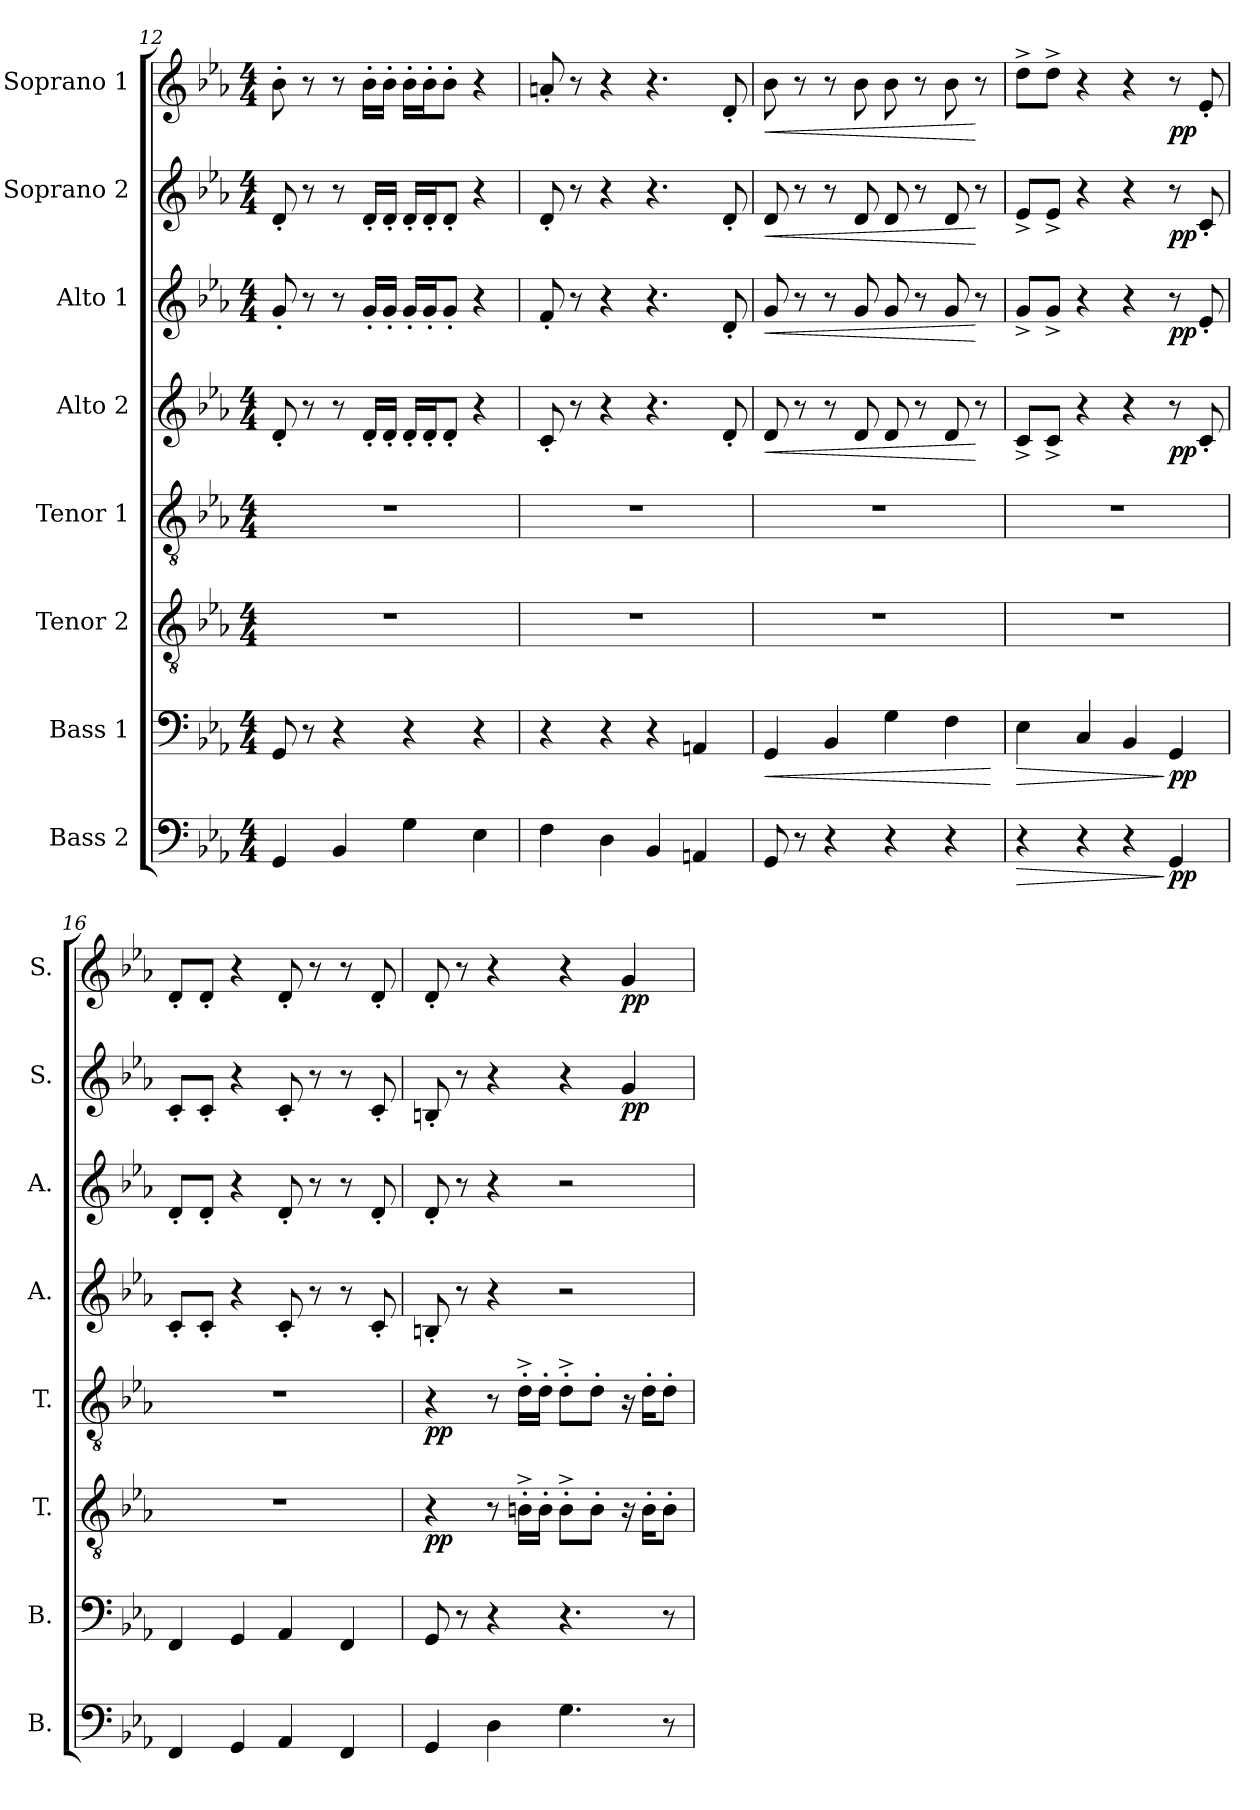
**kern	**dynam	**kern	**dynam	**kern	**dynam	**kern	**dynam	**kern	**dynam	**kern	**dynam	**kern	**dynam	**kern	**dynam
*part8	*part8	*part7	*part7	*part6	*part6	*part5	*part5	*part4	*part4	*part3	*part3	*part2	*part2	*part1	*part1
*staff8	*staff8	*staff7	*staff7	*staff6	*staff6	*staff5	*staff5	*staff4	*staff4	*staff3	*staff3	*staff2	*staff2	*staff1	*staff1
*I"Bass 2	*	*I"Bass 1	*	*I"Tenor 2	*	*I"Tenor 1	*	*I"Alto 2	*	*I"Alto 1	*	*I"Soprano 2	*	*I"Soprano 1	*
*I'B.	*	*I'B.	*	*I'T.	*	*I'T.	*	*I'A.	*	*I'A.	*	*I'S.	*	*I'S.	*
*clefF4	*	*clefF4	*	*clefGv2	*	*clefGv2	*	*clefG2	*	*clefG2	*	*clefG2	*	*clefG2	*
*k[b-e-a-]	*	*k[b-e-a-]	*	*k[b-e-a-]	*	*k[b-e-a-]	*	*k[b-e-a-]	*	*k[b-e-a-]	*	*k[b-e-a-]	*	*k[b-e-a-]	*
*M4/4	*	*M4/4	*	*M4/4	*	*M4/4	*	*M4/4	*	*M4/4	*	*M4/4	*	*M4/4	*
=12	=12	=12	=12	=12	=12	=12	=12	=12	=12	=12	=12	=12	=12	=12	=12
4GG/	.	8GG/	.	1r	.	1r	.	8d'/	.	8g'/	.	8d'/	.	8b-'\	.
.	.	8r	.	.	.	.	.	8r	.	8r	.	8r	.	8r	.
4BB-/	.	4r	.	.	.	.	.	8r	.	8r	.	8r	.	8r	.
.	.	.	.	.	.	.	.	16d'/LL	.	16g'/LL	.	16d'/LL	.	16b-'\LL	.
.	.	.	.	.	.	.	.	16d'/JJ	.	16g'/JJ	.	16d'/JJ	.	16b-'\JJ	.
4G\	.	4r	.	.	.	.	.	16d'/LL	.	16g'/LL	.	16d'/LL	.	16b-'\LL	.
.	.	.	.	.	.	.	.	16d'/J	.	16g'/J	.	16d'/J	.	16b-'\J	.
.	.	.	.	.	.	.	.	8d'/J	.	8g'/J	.	8d'/J	.	8b-'\J	.
4E-\	.	4r	.	.	.	.	.	4r	.	4r	.	4r	.	4r	.
=13	=13	=13	=13	=13	=13	=13	=13	=13	=13	=13	=13	=13	=13	=13	=13
4F\	.	4r	.	1r	.	1r	.	8c'/	.	8f'/	.	8d'/	.	8an'/	.
.	.	.	.	.	.	.	.	8r	.	8r	.	8r	.	8r	.
4D\	.	4r	.	.	.	.	.	4r	.	4r	.	4r	.	4r	.
4BB-/	.	4r	.	.	.	.	.	4.r	.	4.r	.	4.r	.	4.r	.
4AAn/	.	4AAn/	.	.	.	.	.	.	.	.	.	.	.	.	.
.	.	.	.	.	.	.	.	8d'/	.	8d'/	.	8d'/	.	8d'/	.
=14	=14	=14	=14	=14	=14	=14	=14	=14	=14	=14	=14	=14	=14	=14	=14
!	!	!	!LO:HP:b	!	!	!	!	!	!LO:HP:b	!	!LO:HP:b	!	!LO:HP:b	!	!LO:HP:b
8GG/	.	4GG/	<	1r	.	1r	.	8d/	<	8g/	<	8d/	<	8b-\	<
8r	.	.	.	.	.	.	.	8r	.	8r	.	8r	.	8r	.
4r	.	4BB-/	.	.	.	.	.	8r	.	8r	.	8r	.	8r	.
.	.	.	.	.	.	.	.	8d/	.	8g/	.	8d/	.	8b-\	.
4r	.	4G\	.	.	.	.	.	8d/	.	8g/	.	8d/	.	8b-\	.
.	.	.	.	.	.	.	.	8r	.	8r	.	8r	.	8r	.
4r	.	4F\	.	.	.	.	.	8d/	.	8g/	.	8d/	.	8b-\	.
.	.	.	.	.	.	.	.	8r	[	8r	[	8r	[	8r	[
.	.	.	[	.	.	.	.	.	.	.	.	.	.	.	.
!!LO:PB:g=z
=15	=15	=15	=15	=15	=15	=15	=15	=15	=15	=15	=15	=15	=15	=15	=15
!	!LO:HP:b	!	!LO:HP:b	!	!	!	!	!	!	!	!	!	!	!	!
4r	>	4E-\	>	1r	.	1r	.	8c^/L	.	8g^/L	.	8e-^/L	.	8dd^\L	.
.	.	.	.	.	.	.	.	8c^/J	.	8g^/J	.	8e-^/J	.	8dd^\J	.
4r	.	4C/	.	.	.	.	.	4r	.	4r	.	4r	.	4r	.
4r	.	4BB-/	.	.	.	.	.	4r	.	4r	.	4r	.	4r	.
!	!LO:DY:n=1:b	!	!LO:DY:n=1:b	!	!	!	!	!	!LO:DY:b	!	!LO:DY:b	!	!LO:DY:b	!	!LO:DY:b
4GG/	] pp	4GG/	] pp	.	.	.	.	8r	pp	8r	pp	8r	pp	8r	pp
.	.	.	.	.	.	.	.	8c'/	.	8e-'/	.	8c'/	.	8e-'/	.
=16	=16	=16	=16	=16	=16	=16	=16	=16	=16	=16	=16	=16	=16	=16	=16
4FF/	.	4FF/	.	1r	.	1r	.	8c'/L	.	8d'/L	.	8c'/L	.	8d'/L	.
.	.	.	.	.	.	.	.	8c'/J	.	8d'/J	.	8c'/J	.	8d'/J	.
4GG/	.	4GG/	.	.	.	.	.	4r	.	4r	.	4r	.	4r	.
4AA-/	.	4AA-/	.	.	.	.	.	8c'/	.	8d'/	.	8c'/	.	8d'/	.
.	.	.	.	.	.	.	.	8r	.	8r	.	8r	.	8r	.
4FF/	.	4FF/	.	.	.	.	.	8r	.	8r	.	8r	.	8r	.
.	.	.	.	.	.	.	.	8c'/	.	8d'/	.	8c'/	.	8d'/	.
=17	=17	=17	=17	=17	=17	=17	=17	=17	=17	=17	=17	=17	=17	=17	=17
!	!	!	!	!	!LO:DY:b	!	!LO:DY:b	!	!	!	!	!	!	!	!
4GG/	.	8GG/	.	4r	pp	4r	pp	8Bn'/	.	8d'/	.	8Bn'/	.	8d'/	.
.	.	8r	.	.	.	.	.	8r	.	8r	.	8r	.	8r	.
4D\	.	4r	.	8r	.	8r	.	4r	.	4r	.	4r	.	4r	.
.	.	.	.	16Bn'^\LL	.	16d'^\LL	.	.	.	.	.	.	.	.	.
.	.	.	.	16B'\JJ	.	16d'\JJ	.	.	.	.	.	.	.	.	.
4.G\	.	4.r	.	8B'^\L	.	8d'^\L	.	2r	.	2r	.	4r	.	4r	.
.	.	.	.	8B'\J	.	8d'\J	.	.	.	.	.	.	.	.	.
!	!	!	!	!	!	!	!	!	!	!	!	!	!LO:DY:b	!	!LO:DY:b
.	.	.	.	16r	.	16r	.	.	.	.	.	4g/	pp	4g/	pp
.	.	.	.	16B'\KL	.	16d'\KL	.	.	.	.	.	.	.	.	.
8r	.	8r	.	8B'\J	.	8d'\J	.	.	.	.	.	.	.	.	.
=	=	=	=	=	=	=	=	=	=	=	=	=	=	=	=
*-	*-	*-	*-	*-	*-	*-	*-	*-	*-	*-	*-	*-	*-	*-	*-
